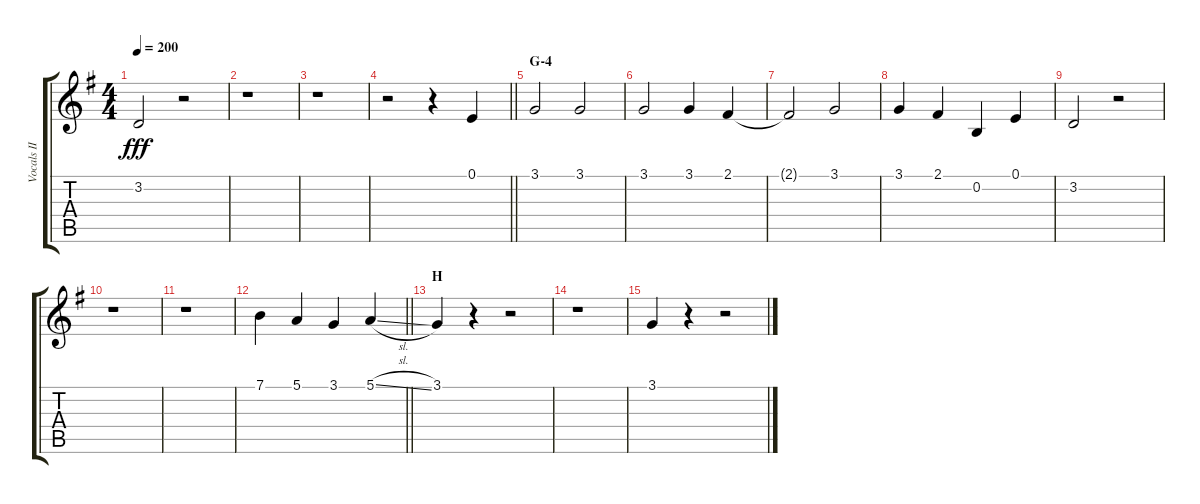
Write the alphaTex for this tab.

\track ("Vocals II" "Vocals II") {instrument voiceoohs}
\staff {score tabs}
\tuning (E4 B3 G3 D3 A2 E2) {hide}
\ts (4 4)
\tempo 200
\clef g2
\ks g
3.2.2{dy fff} r.2 |
r.1 |
r.1 |
\barLineRight lightlight
r.2 r.4 0.1.4 |
\section ("" "G-4")
3.1.2 3.1.2 |
3.1.2 3.1.4 2.1.4 |
2.1{t}.2 3.1.2 |
3.1.4 2.1.4 0.2.4 0.1.4 |
3.2.2 r.2 |
r.1 |
r.1 |
\barLineRight lightlight
7.1.4 5.1.4 3.1.4 5.1{sl}.4 |
\section ("" "H")
3.1.4 r.4 r.2 |
r.1 |
3.1.4 r.4 r.2
